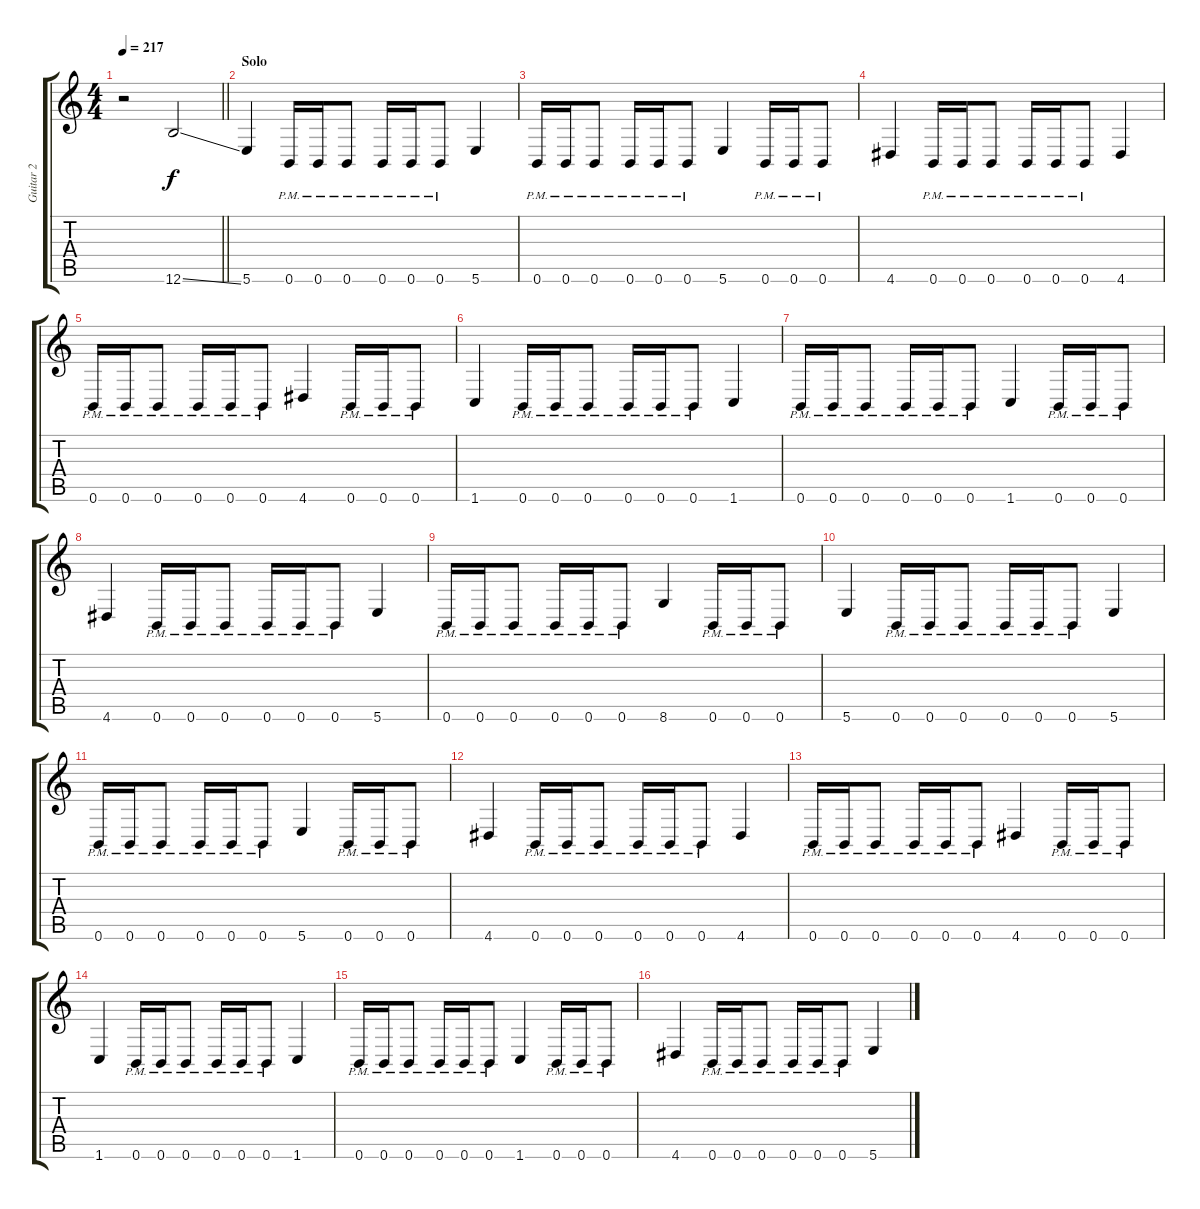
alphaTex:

\track ("Guitar 2" "Guitar 2") {instrument distortionguitar}
\staff {score tabs}
\tuning (B3 Gb3 D3 A2 E2 B1) {hide}
\ts (4 4)
\tempo 217
\clef g2
\barLineRight lightlight
\ks c
r.2{dy f} 12.6{ss}.2 |
\section ("" "Solo")
5.6.4 0.6{pm}.16 0.6{pm}.16 0.6{pm}.8 0.6{pm}.16 0.6{pm}.16 0.6{pm}.8 5.6.4 |
0.6{pm}.16 0.6{pm}.16 0.6{pm}.8 0.6{pm}.16 0.6{pm}.16 0.6{pm}.8 5.6.4 0.6{pm}.16 0.6{pm}.16 0.6{pm}.8 |
4.6.4 0.6{pm}.16 0.6{pm}.16 0.6{pm}.8 0.6{pm}.16 0.6{pm}.16 0.6{pm}.8 4.6.4 |
0.6{pm}.16 0.6{pm}.16 0.6{pm}.8 0.6{pm}.16 0.6{pm}.16 0.6{pm}.8 4.6.4 0.6{pm}.16 0.6{pm}.16 0.6{pm}.8 |
1.6.4 0.6{pm}.16 0.6{pm}.16 0.6{pm}.8 0.6{pm}.16 0.6{pm}.16 0.6{pm}.8 1.6.4 |
0.6{pm}.16 0.6{pm}.16 0.6{pm}.8 0.6{pm}.16 0.6{pm}.16 0.6{pm}.8 1.6.4 0.6{pm}.16 0.6{pm}.16 0.6{pm}.8 |
4.6.4 0.6{pm}.16 0.6{pm}.16 0.6{pm}.8 0.6{pm}.16 0.6{pm}.16 0.6{pm}.8 5.6.4 |
0.6{pm}.16 0.6{pm}.16 0.6{pm}.8 0.6{pm}.16 0.6{pm}.16 0.6{pm}.8 8.6.4 0.6{pm}.16 0.6{pm}.16 0.6{pm}.8 |
5.6.4 0.6{pm}.16 0.6{pm}.16 0.6{pm}.8 0.6{pm}.16 0.6{pm}.16 0.6{pm}.8 5.6.4 |
0.6{pm}.16 0.6{pm}.16 0.6{pm}.8 0.6{pm}.16 0.6{pm}.16 0.6{pm}.8 5.6.4 0.6{pm}.16 0.6{pm}.16 0.6{pm}.8 |
4.6.4 0.6{pm}.16 0.6{pm}.16 0.6{pm}.8 0.6{pm}.16 0.6{pm}.16 0.6{pm}.8 4.6.4 |
0.6{pm}.16 0.6{pm}.16 0.6{pm}.8 0.6{pm}.16 0.6{pm}.16 0.6{pm}.8 4.6.4 0.6{pm}.16 0.6{pm}.16 0.6{pm}.8 |
1.6.4 0.6{pm}.16 0.6{pm}.16 0.6{pm}.8 0.6{pm}.16 0.6{pm}.16 0.6{pm}.8 1.6.4 |
0.6{pm}.16 0.6{pm}.16 0.6{pm}.8 0.6{pm}.16 0.6{pm}.16 0.6{pm}.8 1.6.4 0.6{pm}.16 0.6{pm}.16 0.6{pm}.8 |
4.6.4 0.6{pm}.16 0.6{pm}.16 0.6{pm}.8 0.6{pm}.16 0.6{pm}.16 0.6{pm}.8 5.6.4
